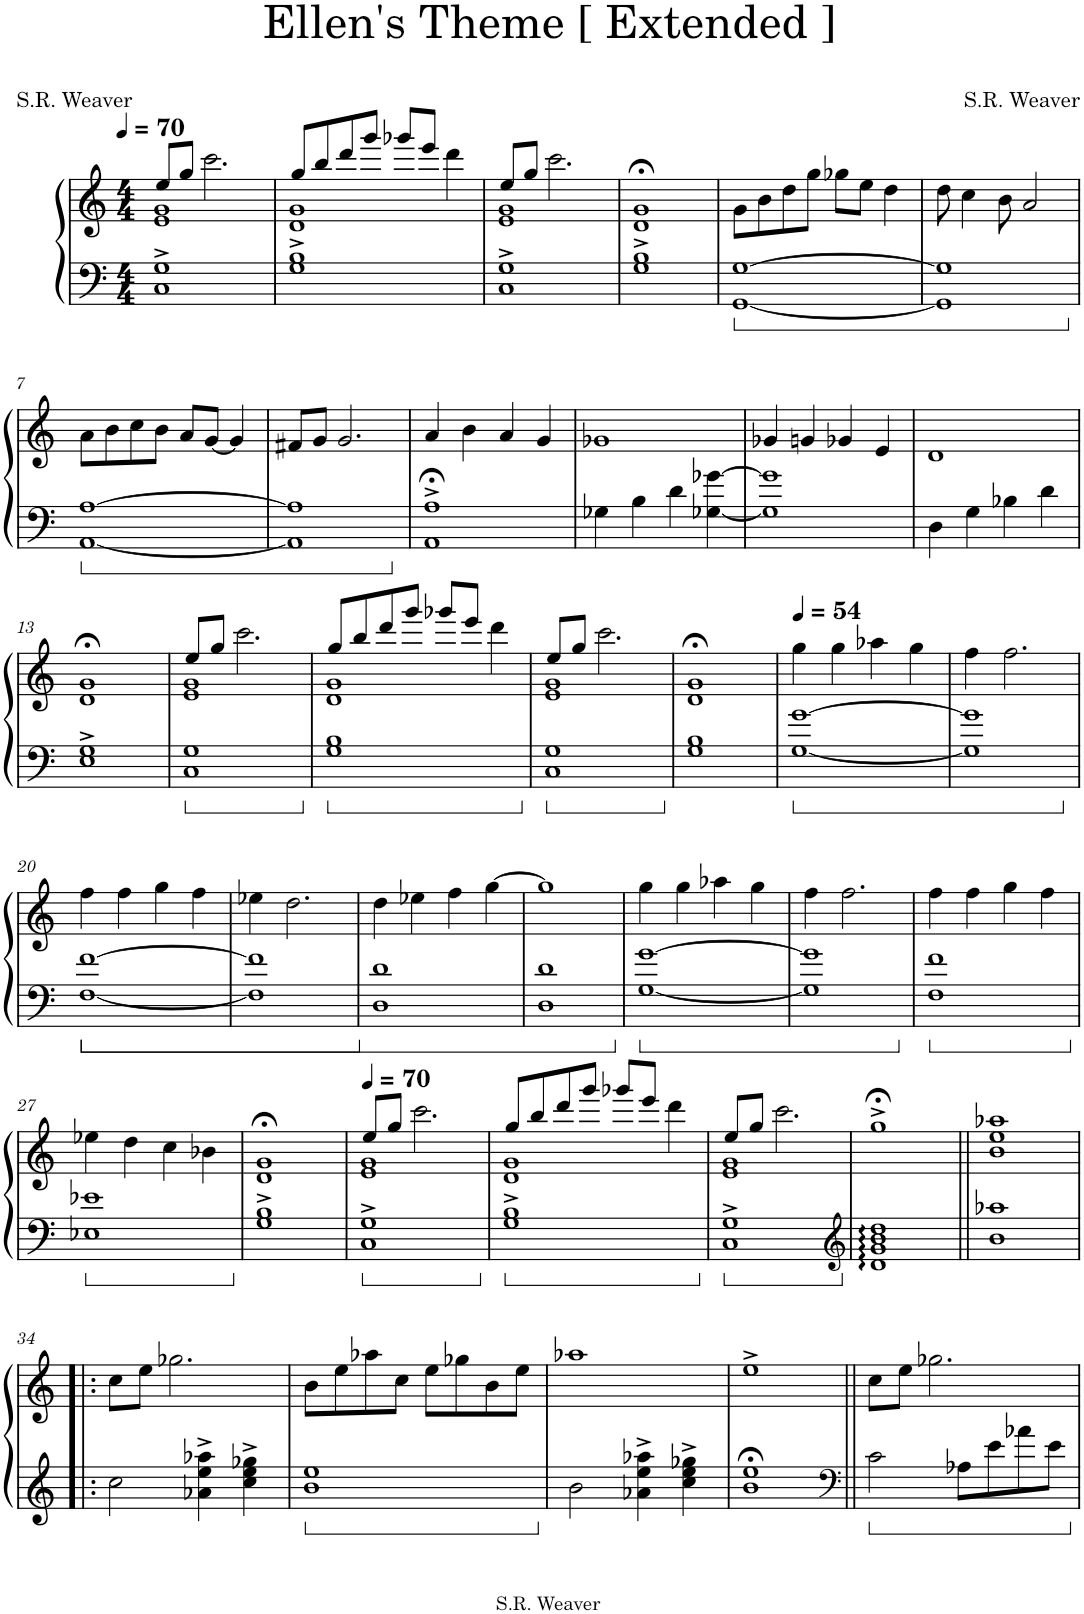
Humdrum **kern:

**kern	**kern
*part1	*part1
*staff2	*staff1
*I"Piano	*
*I'Pno.	*
*clefF4	*clefG2
*k[]	*k[]
*M4/4	*M4/4
*MM70	*MM70
=1	=1
*	*^
1C^ 1G^	1e 1g	8ee/L
.	.	8gg/J
.	.	2.ccc\
=2	=2	=2
1G^ 1B^	1d 1g	8gg/L
.	.	8bb/
.	.	8ddd/
.	.	8ggg/J
.	.	8ggg-X/L
.	.	8eee/J
.	.	4ddd\
=3	=3	=3
1C^ 1G^	1e 1g	8ee/L
.	.	8gg/J
.	.	2.ccc\
*	*v	*v
=4	=4
1G^ 1B^	1d;< 1g;<
=5	=5
[1GG [1G	8g\L
.	8b\
.	8dd\
.	8gg\J
.	8gg-X\L
.	8ee\J
.	4dd\
=6	=6
1GG] 1G]	8dd\
.	4cc\
.	8b\
.	2a/
!!LO:LB:g=z
=7	=7
[1AA [1A	8a\L
.	8b\
.	8cc\
.	8b\J
.	8a/L
.	[8g/J
.	4g/]
=8	=8
1AA] 1A]	8f#X/L
.	8g/J
.	2.g/
=9	=9
1AA;<^ 1A;<^	4a/
.	4b\
.	4a/
.	4g/
=10	=10
4G-X\	1g-X
4B\	.
4d\	.
[4G-X\ [4g-X\	.
=11	=11
1G-] 1g-]	4g-X/
.	4gn/
.	4g-X/
.	4e/
=12	=12
4D\	1d
4G\	.
4B-X\	.
4d\	.
!!LO:LB:g=z
=13	=13
1E^ 1G^	1d;< 1g;<
=14	=14
*	*^
1C 1G	1e 1g	8ee/L
.	.	8gg/J
.	.	2.ccc\
=15	=15	=15
1G 1B	1d 1g	8gg/L
.	.	8bb/
.	.	8ddd/
.	.	8ggg/J
.	.	8ggg-X/L
.	.	8eee/J
.	.	4ddd\
=16	=16	=16
1C 1G	1e 1g	8ee/L
.	.	8gg/J
.	.	2.ccc\
*	*v	*v
=17	=17
1G 1B	1d;< 1g;<
=18	=18
*	*MM54
[1G [1g	4gg\
.	4gg\
.	4aa-X\
.	4gg\
=19	=19
1G] 1g]	4ff\
.	2.ff\
!!LO:LB:g=z
=20	=20
[1F [1f	4ff\
.	4ff\
.	4gg\
.	4ff\
=21	=21
*	*ped
1F] 1f]	4ee-X\
.	2.dd\
=22	=22
1D 1d	4dd\
.	4ee-X\
.	4ff\
.	[4gg\
=23	=23
1D 1d	1gg]
=24	=24
*Xped	*
[1G [1g	4gg\
.	4gg\
.	4aa-X\
.	4gg\
=25	=25
1G] 1g]	4ff\
.	2.ff\
=26	=26
1F 1f	4ff\
.	4ff\
.	4gg\
.	4ff\
!!LO:LB:g=z
=27	=27
1E-X 1e-X	4ee-X\
.	4dd\
.	4cc\
.	4b-X\
=28	=28
1G^ 1B^	1d;< 1g;<
=29	=29
*	*MM70
*	*^
1C^ 1G^	1e 1g	8ee/L
.	.	8gg/J
.	.	2.ccc\
=30	=30	=30
1G^ 1B^	1d 1g	8gg/L
.	.	8bb/
.	.	8ddd/
.	.	8ggg/J
.	.	8ggg-X/L
.	.	8eee/J
.	.	4ddd\
=31	=31	=31
1C^ 1G^	1e 1g	8ee/L
.	.	8gg/J
.	.	2.ccc\
*	*v	*v
=32	=32
*clefG2	*
1d 1g 1b 1dd	1gg;<^
=33||	=33||
1b 1aa-X	1b 1ee 1aa-X
!!LO:LB:g=z
=34!|:	=34!|:
2cc\	8cc\L
.	8ee\J
.	2.gg-X\
4a-X\^ 4ee\^ 4aa-X\^	.
4cc\^ 4ee\^ 4gg-X\^	.
=35	=35
1b 1ee	8b\L
.	8ee\
.	8aa-X\
.	8cc\J
.	8ee\L
.	8gg-X\
.	8b\
.	8ee\J
=36	=36
2b\	1aa-X
4a-X\^ 4ee\^ 4aa-X\^	.
4cc\^ 4ee\^ 4gg-X\^	.
=37	=37
1b;< 1ee;<	1ee^
=38||	=38||
*clefF4	*
2c\	8cc\L
.	8ee\J
.	2.gg-X\
8A-X\L	.
8e\	.
8a-X\	.
8e\J	.
=	=
*-	*-
